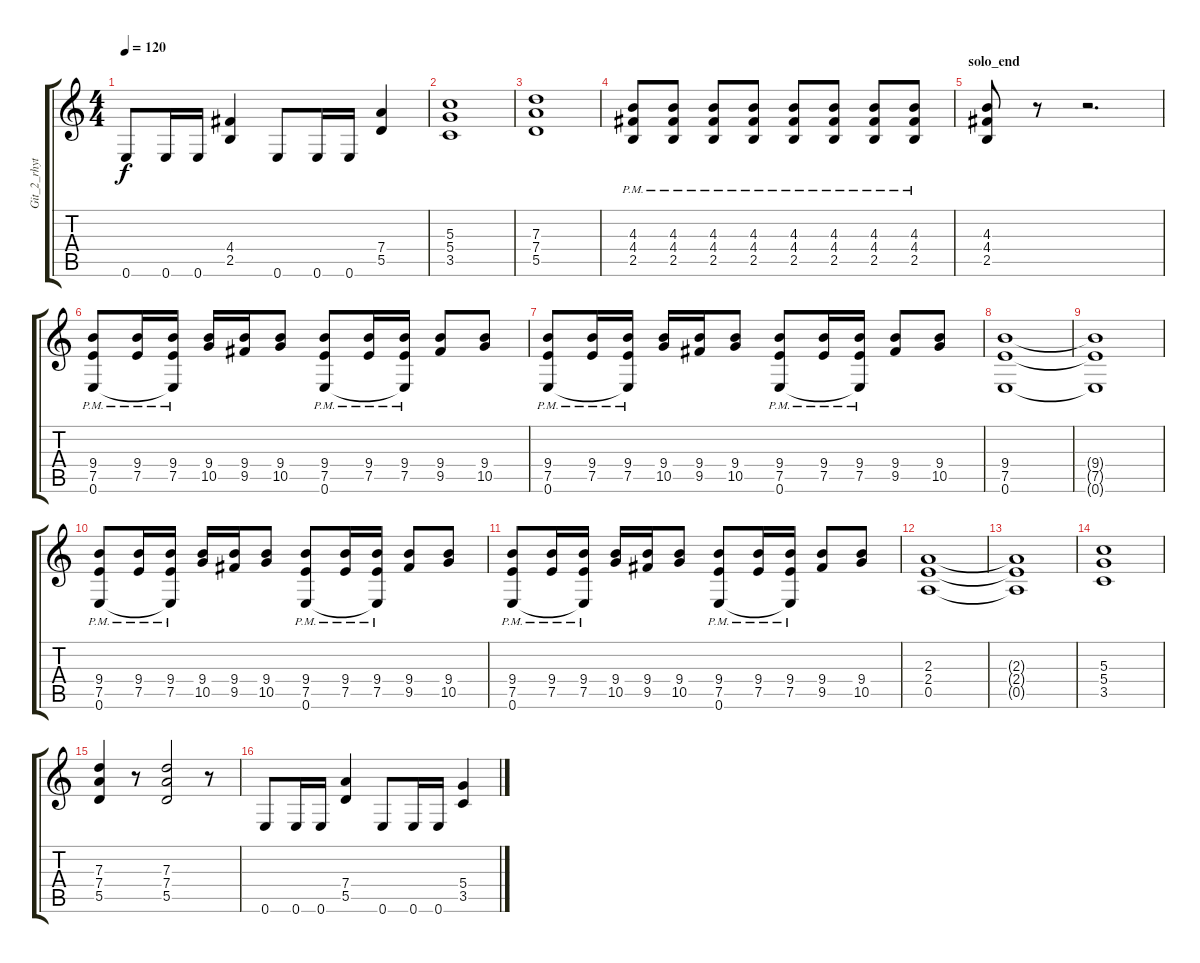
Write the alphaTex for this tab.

\track ("Git_2_rhytm" "Git_2_rhyt") {instrument distortionguitar}
\staff {score tabs}
\tuning (E4 B3 G3 D3 A2 E2) {hide}
\ts (4 4)
\tempo 120
\clef g2
\ks c
0.6.8{dy f} 0.6.16 0.6.16 (4.4 2.5).4 0.6.8 0.6.16 0.6.16 (7.4 5.5).4 |
(5.3 5.4 3.5).1 |
(7.3 7.4 5.5).1 |
(4.3{pm} 4.4{pm} 2.5{pm}).8 (4.3{pm} 4.4{pm} 2.5{pm}).8 (4.3{pm} 4.4{pm} 2.5{pm}).8 (4.3{pm} 4.4{pm} 2.5{pm}).8 (4.3{pm} 4.4{pm} 2.5{pm}).8 (4.3{pm} 4.4{pm} 2.5{pm}).8 (4.3{pm} 4.4{pm} 2.5{pm}).8 (4.3{pm} 4.4{pm} 2.5{pm}).8 |
\section ("" "solo_end")
(4.3 4.4 2.5).8 r.8 r.2{d} |
(9.4{pm} 7.5{pm} 0.6).8 (9.4{pm} 7.5{pm}).16 (9.4{pm} 7.5{pm} 0.6{t}).16 (9.4 10.5).16 (9.4 9.5).16 (9.4 10.5).8 (9.4{pm} 7.5{pm} 0.6).8 (9.4{pm} 7.5{pm}).16 (9.4{pm} 7.5{pm} 0.6{t}).16 (9.4 9.5).8 (9.4 10.5).8 |
(9.4{pm} 7.5{pm} 0.6).8 (9.4{pm} 7.5{pm}).16 (9.4{pm} 7.5{pm} 0.6{t}).16 (9.4 10.5).16 (9.4 9.5).16 (9.4 10.5).8 (9.4{pm} 7.5{pm} 0.6).8 (9.4{pm} 7.5{pm}).16 (9.4{pm} 7.5{pm} 0.6{t}).16 (9.4 9.5).8 (9.4 10.5).8 |
(9.4 7.5 0.6).1 |
(9.4{t} 7.5{t} 0.6{t}).1 |
(9.4{pm} 7.5{pm} 0.6).8 (9.4{pm} 7.5{pm}).16 (9.4{pm} 7.5{pm} 0.6{t}).16 (9.4 10.5).16 (9.4 9.5).16 (9.4 10.5).8 (9.4{pm} 7.5{pm} 0.6).8 (9.4{pm} 7.5{pm}).16 (9.4{pm} 7.5{pm} 0.6{t}).16 (9.4 9.5).8 (9.4 10.5).8 |
(9.4{pm} 7.5{pm} 0.6).8 (9.4{pm} 7.5{pm}).16 (9.4{pm} 7.5{pm} 0.6{t}).16 (9.4 10.5).16 (9.4 9.5).16 (9.4 10.5).8 (9.4{pm} 7.5{pm} 0.6).8 (9.4{pm} 7.5{pm}).16 (9.4{pm} 7.5{pm} 0.6{t}).16 (9.4 9.5).8 (9.4 10.5).8 |
(2.3 2.4 0.5).1 |
(2.3{t} 2.4{t} 0.5{t}).1 |
(5.3 5.4 3.5).1 |
(7.3 7.4 5.5).4 r.8 (7.3 7.4 5.5).2 r.8 |
0.6.8 0.6.16 0.6.16 (7.4 5.5).4 0.6.8 0.6.16 0.6.16 (5.4 3.5).4
